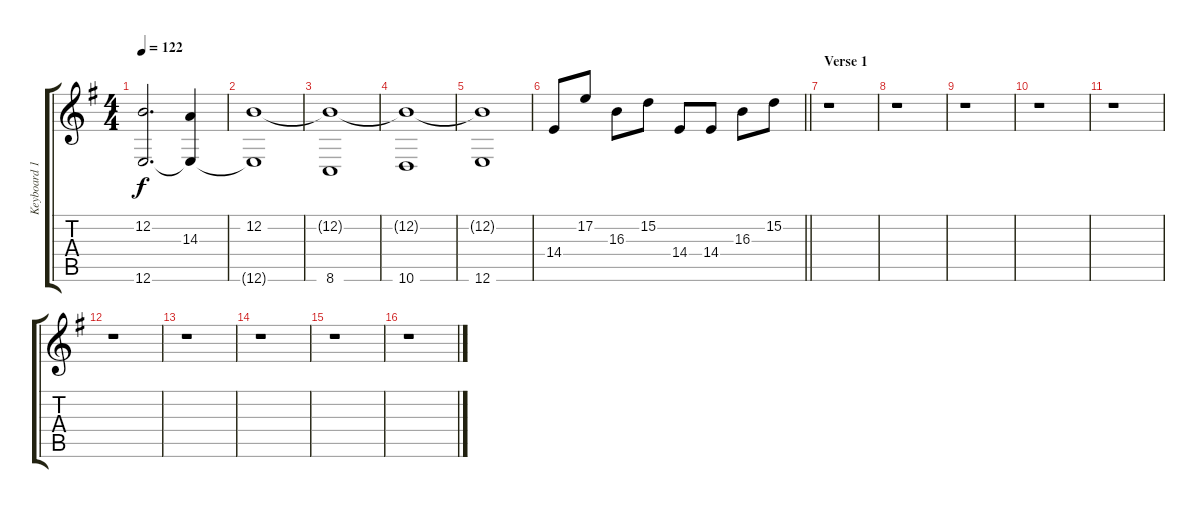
\track ("Keyboard 1" "Keyboard 1") {instrument stringensemble1}
\staff {score tabs}
\tuning (E4 B3 G3 D3 A2 E2) {hide}
\ts (4 4)
\tempo 122
\clef g2
\ks eminor
(12.2 12.6).2{d dy f} (14.3 12.6{t}).4 |
(12.2 12.6{t}).1 |
(12.2{t} 8.6).1 |
(12.2{t} 10.6).1 |
(12.2{t} 12.6).1 |
\barLineRight lightlight
14.4.8 17.2.8 16.3.8 15.2.8 14.4.8 14.4.8 16.3.8 15.2.8 |
\section ("" "Verse 1")
r.1 |
r.1 |
r.1 |
r.1 |
r.1 |
r.1 |
r.1 |
r.1 |
r.1 |
r.1
